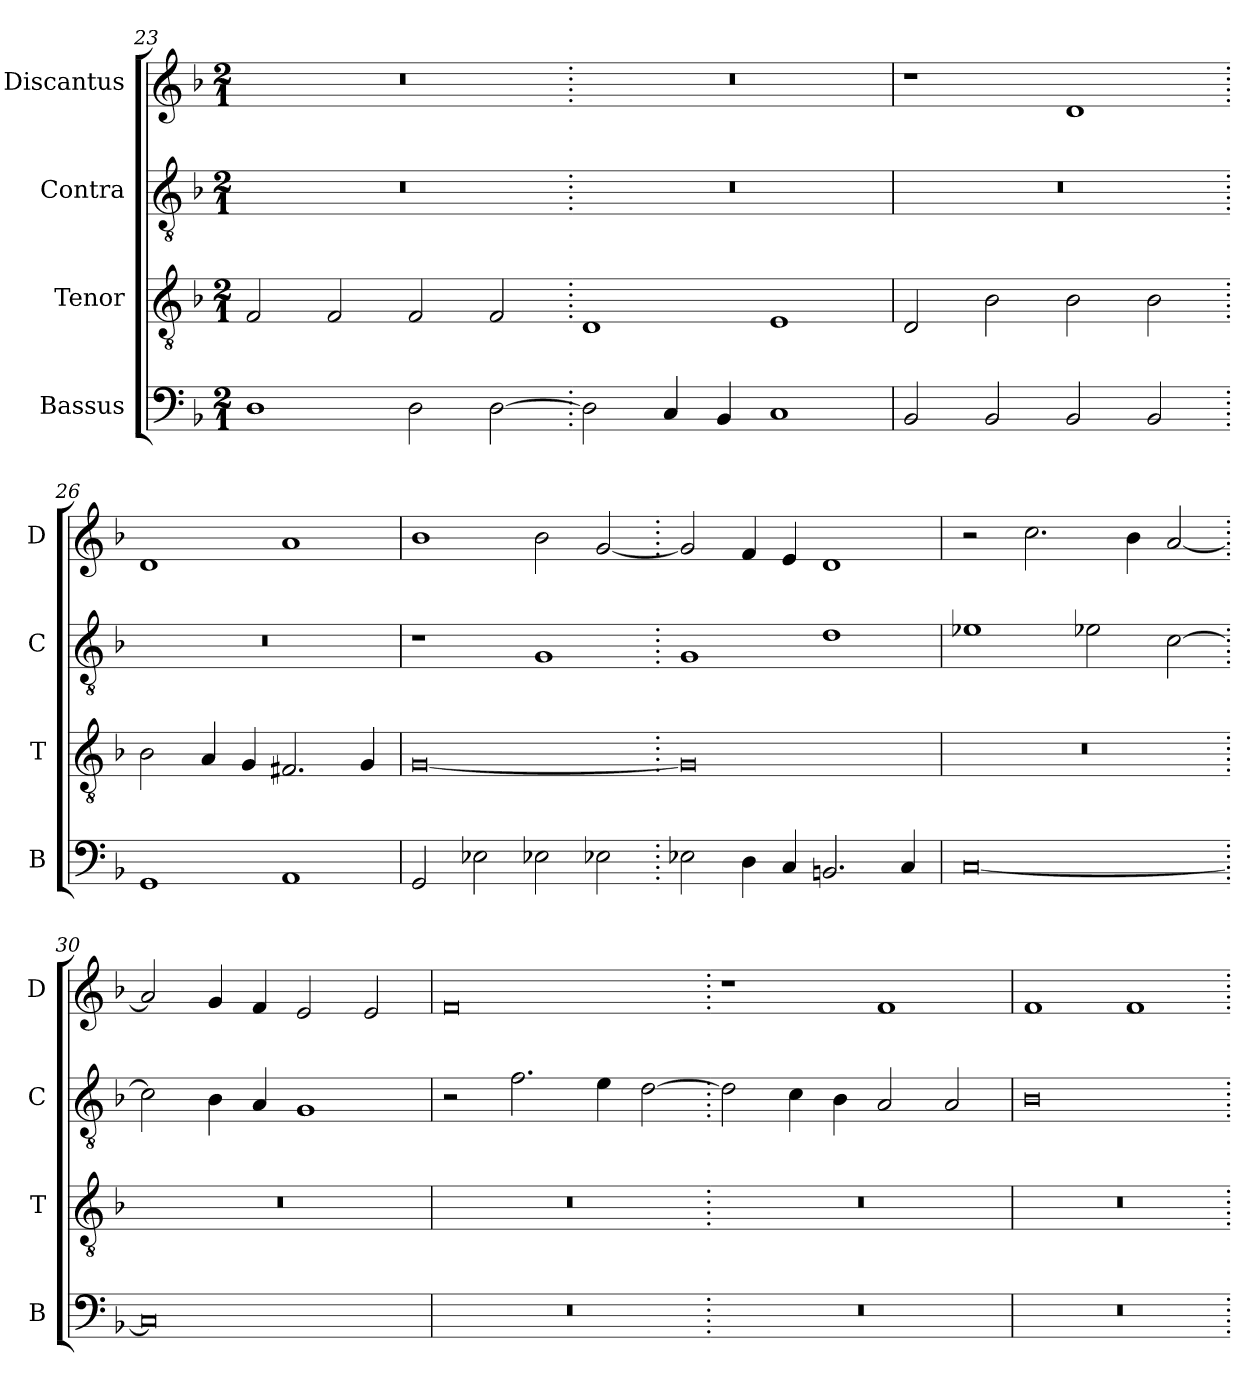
**kern	**kern	**kern	**kern
*part4	*part3	*part2	*part1
*staff4	*staff3	*staff2	*staff1
*I"Bassus	*I"Tenor	*I"Contra	*I"Discantus
*I'B	*I'T	*I'C	*I'D
*clefF4	*clefGv2	*clefGv2	*clefG2
*k[b-]	*k[b-]	*k[b-]	*k[b-]
*M2/1	*M2/1	*M2/1	*M2/1
=23	=23	=23	=23
1D	2F/	0r	0r
.	2F/	.	.
2D\	2F/	.	.
[2D\	2F/	.	.
=24.	=24.	=24.	=24.
2D\]	1D	0r	0r
4C/	.	.	.
4BB-/	.	.	.
1C	1E	.	.
=25	=25	=25	=25
2BB-/	2D/	0r	1r
2BB-/	2B-\	.	.
2BB-/	2B-\	.	1d
2BB-/	2B-\	.	.
=26.	=26.	=26.	=26.
1GG	2B-\	0r	1d
.	4A/	.	.
.	4G/	.	.
1AA	2.F#X/	.	1a
.	4G/	.	.
=27	=27	=27	=27
2GG/	[0G	1r	1b-
2E-X\	.	.	.
2E-X\	.	1G	2b-\
2E-X\	.	.	[2g/
=28.	=28.	=28.	=28.
2E-X\	0G]	1G	2g/]
4D\	.	.	4f/
4C/	.	.	4e/
2.BBn/	.	1d	1d
4C/	.	.	.
=29	=29	=29	=29
[0C	0r	1e-X	2r
.	.	.	2.cc\
.	.	2e-X\	.
.	.	.	4b-\
.	.	[2c\	[2a/
=30.	=30.	=30.	=30.
0C]	0r	2c\]	2a/]
.	.	4B-\	4g/
.	.	4A/	4f/
.	.	1G	2e/
.	.	.	2e/
=31	=31	=31	=31
0r	0r	2r	0f
.	.	2.f\	.
.	.	4e\	.
.	.	[2d\	.
=32.	=32.	=32.	=32.
0r	0r	2d\]	1r
.	.	4c\	.
.	.	4B-\	.
.	.	2A/	1f
.	.	2A/	.
=33	=33	=33	=33
0r	0r	0B-	1f
.	.	.	1f
=.	=.	=.	=.
*-	*-	*-	*-
